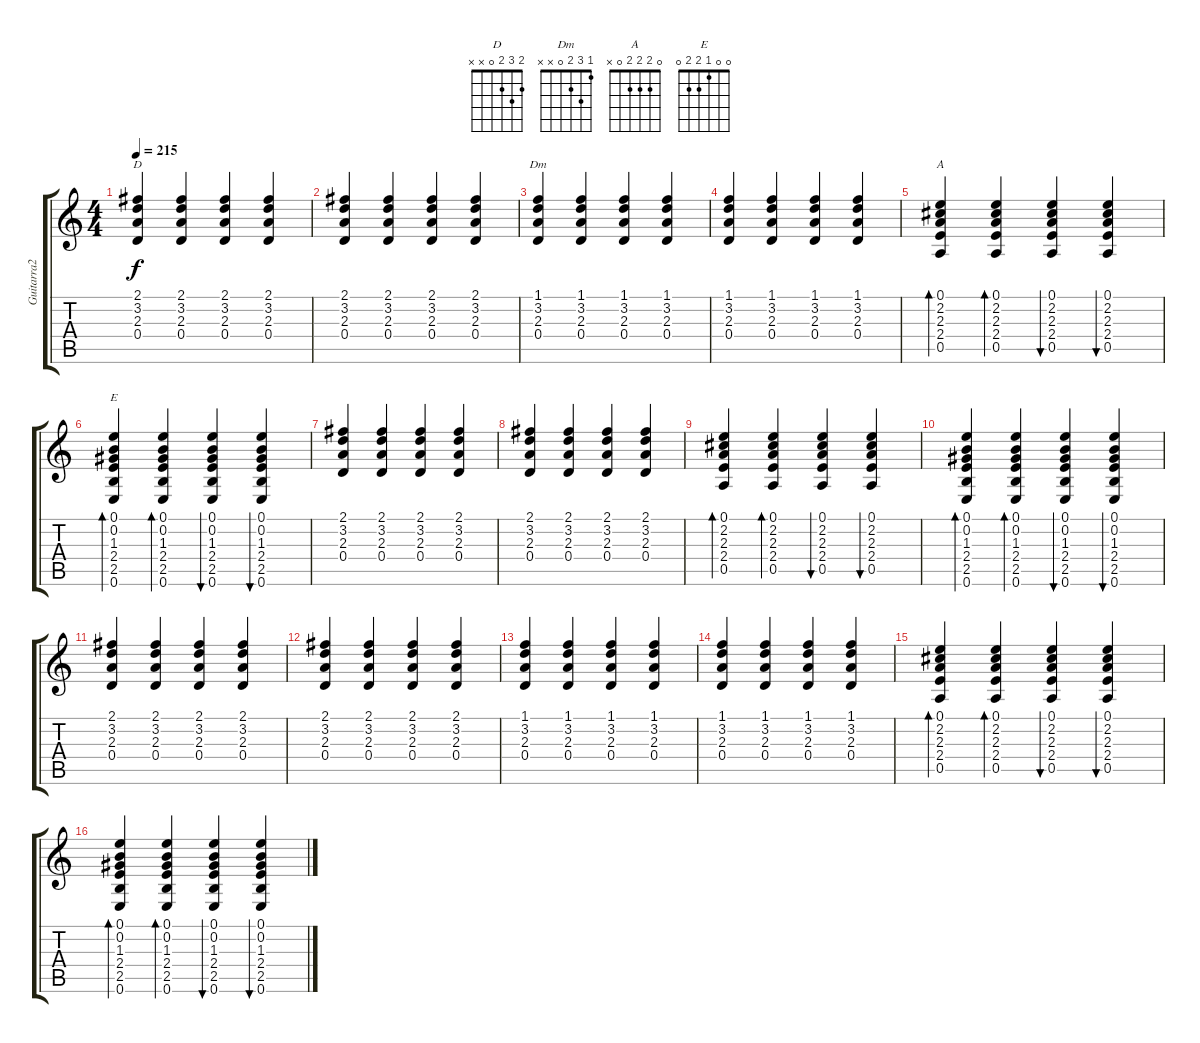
\track ("Guitarra2" "Guitarra2") {instrument acousticguitarnylon}
\staff {score tabs}
\tuning (E4 B3 G3 D3 A2 E2) {hide}
\chord ("D" 2 3 2 0 x x)
\chord ("Dm" 1 3 2 0 x x)
\chord ("A" 0 2 2 2 0 x)
\chord ("E" 0 0 1 2 2 0)
\ts (4 4)
\tempo 215
\clef g2
\ks c
(2.1 3.2 2.3 0.4).4{ch "D" dy f} (2.1 3.2 2.3 0.4).4 (2.1 3.2 2.3 0.4).4 (2.1 3.2 2.3 0.4).4 |
(2.1 3.2 2.3 0.4).4 (2.1 3.2 2.3 0.4).4 (2.1 3.2 2.3 0.4).4 (2.1 3.2 2.3 0.4).4 |
(1.1 3.2 2.3 0.4).4{ch "Dm"} (1.1 3.2 2.3 0.4).4 (1.1 3.2 2.3 0.4).4 (1.1 3.2 2.3 0.4).4 |
(1.1 3.2 2.3 0.4).4 (1.1 3.2 2.3 0.4).4 (1.1 3.2 2.3 0.4).4 (1.1 3.2 2.3 0.4).4 |
(0.1 2.2 2.3 2.4 0.5).4{bd 60 ch "A"} (0.1 2.2 2.3 2.4 0.5).4{bd 60} (0.1 2.2 2.3 2.4 0.5).4{bu 60} (0.1 2.2 2.3 2.4 0.5).4{bu 60} |
(0.1 0.2 1.3 2.4 2.5 0.6).4{bd 60 ch "E"} (0.1 0.2 1.3 2.4 2.5 0.6).4{bd 60} (0.1 0.2 1.3 2.4 2.5 0.6).4{bu 60} (0.1 0.2 1.3 2.4 2.5 0.6).4{bu 60} |
(2.1 3.2 2.3 0.4).4 (2.1 3.2 2.3 0.4).4 (2.1 3.2 2.3 0.4).4 (2.1 3.2 2.3 0.4).4 |
(2.1 3.2 2.3 0.4).4 (2.1 3.2 2.3 0.4).4 (2.1 3.2 2.3 0.4).4 (2.1 3.2 2.3 0.4).4 |
(0.1 2.2 2.3 2.4 0.5).4{bd 60} (0.1 2.2 2.3 2.4 0.5).4{bd 60} (0.1 2.2 2.3 2.4 0.5).4{bu 60} (0.1 2.2 2.3 2.4 0.5).4{bu 60} |
(0.1 0.2 1.3 2.4 2.5 0.6).4{bd 60} (0.1 0.2 1.3 2.4 2.5 0.6).4{bd 60} (0.1 0.2 1.3 2.4 2.5 0.6).4{bu 60} (0.1 0.2 1.3 2.4 2.5 0.6).4{bu 60} |
(2.1 3.2 2.3 0.4).4 (2.1 3.2 2.3 0.4).4 (2.1 3.2 2.3 0.4).4 (2.1 3.2 2.3 0.4).4 |
(2.1 3.2 2.3 0.4).4 (2.1 3.2 2.3 0.4).4 (2.1 3.2 2.3 0.4).4 (2.1 3.2 2.3 0.4).4 |
(1.1 3.2 2.3 0.4).4 (1.1 3.2 2.3 0.4).4 (1.1 3.2 2.3 0.4).4 (1.1 3.2 2.3 0.4).4 |
(1.1 3.2 2.3 0.4).4 (1.1 3.2 2.3 0.4).4 (1.1 3.2 2.3 0.4).4 (1.1 3.2 2.3 0.4).4 |
(0.1 2.2 2.3 2.4 0.5).4{bd 60} (0.1 2.2 2.3 2.4 0.5).4{bd 60} (0.1 2.2 2.3 2.4 0.5).4{bu 60} (0.1 2.2 2.3 2.4 0.5).4{bu 60} |
(0.1 0.2 1.3 2.4 2.5 0.6).4{bd 60} (0.1 0.2 1.3 2.4 2.5 0.6).4{bd 60} (0.1 0.2 1.3 2.4 2.5 0.6).4{bu 60} (0.1 0.2 1.3 2.4 2.5 0.6).4{bu 60}
